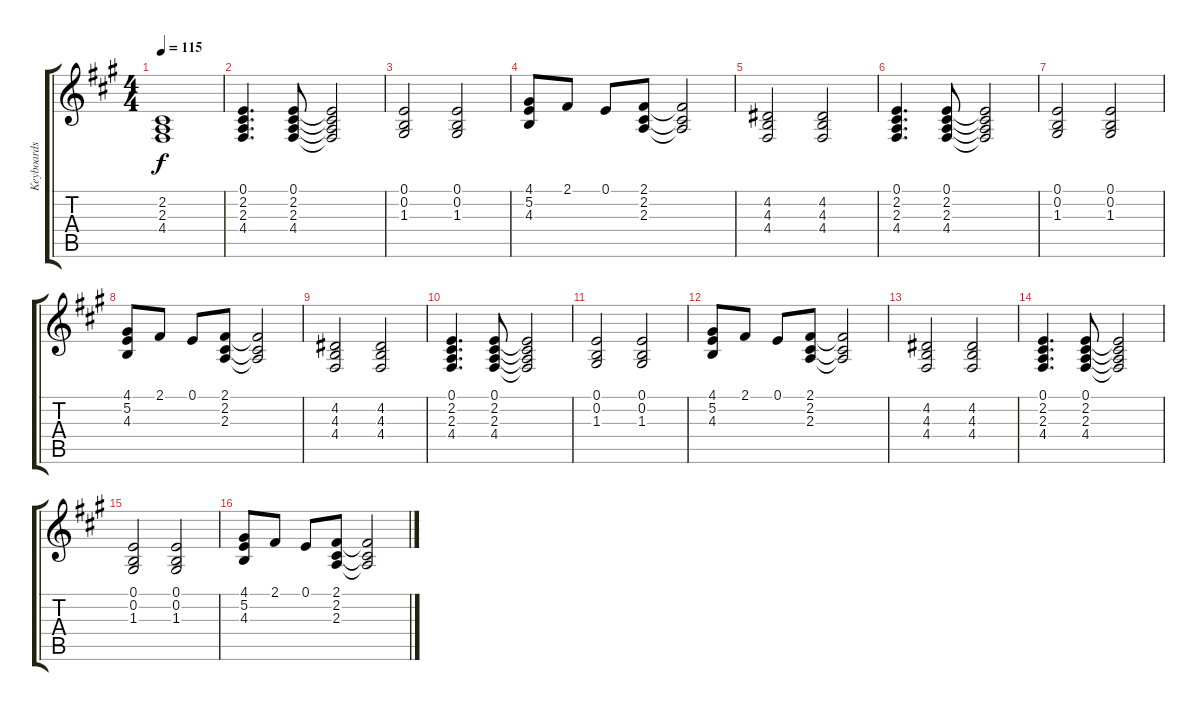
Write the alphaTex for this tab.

\track ("Keyboards" "Keyboards") {instrument pad1newage}
\staff {score tabs}
\tuning (E4 B3 G3 D3 A2 E2) {hide}
\ts (4 4)
\tempo 115
\clef g2
\ks a
(2.2{t} 2.3{t} 4.4{t}).1{dy f} |
(0.1 2.2 2.3 4.4).4{d} (0.1 2.2 2.3 4.4).8 (0.1{t} 2.2{t} 2.3{t} 4.4{t}).2 |
(0.1 0.2 1.3).2 (0.1 0.2 1.3).2 |
(4.1 5.2 4.3).8 2.1.8 0.1.8 (2.1 2.2 2.3).8 (2.1{t} 2.2{t} 2.3{t}).2 |
(4.2 4.3 4.4).2 (4.2 4.3 4.4).2 |
(0.1 2.2 2.3 4.4).4{d} (0.1 2.2 2.3 4.4).8 (0.1{t} 2.2{t} 2.3{t} 4.4{t}).2 |
(0.1 0.2 1.3).2 (0.1 0.2 1.3).2 |
(4.1 5.2 4.3).8 2.1.8 0.1.8 (2.1 2.2 2.3).8 (2.1{t} 2.2{t} 2.3{t}).2 |
(4.2 4.3 4.4).2 (4.2 4.3 4.4).2 |
(0.1 2.2 2.3 4.4).4{d} (0.1 2.2 2.3 4.4).8 (0.1{t} 2.2{t} 2.3{t} 4.4{t}).2 |
(0.1 0.2 1.3).2 (0.1 0.2 1.3).2 |
(4.1 5.2 4.3).8 2.1.8 0.1.8 (2.1 2.2 2.3).8 (2.1{t} 2.2{t} 2.3{t}).2 |
(4.2 4.3 4.4).2 (4.2 4.3 4.4).2 |
(0.1 2.2 2.3 4.4).4{d} (0.1 2.2 2.3 4.4).8 (0.1{t} 2.2{t} 2.3{t} 4.4{t}).2 |
(0.1 0.2 1.3).2 (0.1 0.2 1.3).2 |
(4.1 5.2 4.3).8 2.1.8 0.1.8 (2.1 2.2 2.3).8 (2.1{t} 2.2{t} 2.3{t}).2
